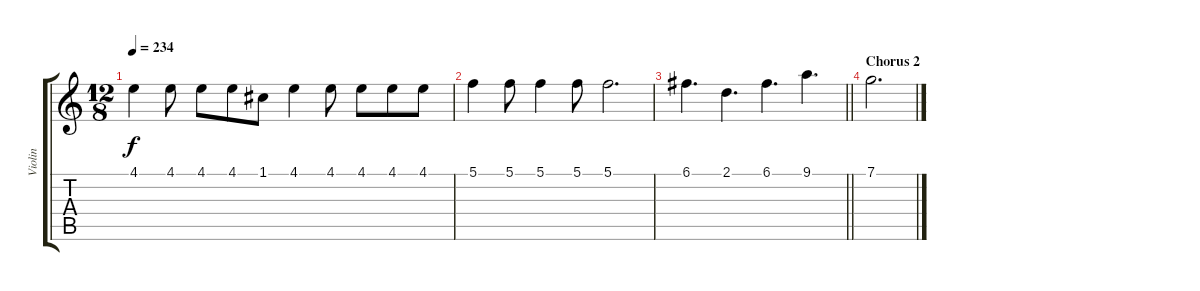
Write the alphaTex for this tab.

\track ("Violin" "Violin") {instrument violin}
\staff {score tabs}
\tuning (C5 G4 Eb4 Bb3 F3 C3) {hide}
\ts (12 8)
\tempo 234
\clef g2
\ks c
4.1.4{dy f} 4.1.8 4.1.8 4.1.8 1.1.8 4.1.4 4.1.8 4.1.8 4.1.8 4.1.8 |
5.1.4 5.1.8 5.1.4 5.1.8 5.1.2{d} |
\barLineRight lightlight
6.1.4{d} 2.1.4{d} 6.1.4{d} 9.1.4{d} |
\section ("" "Chorus 2")
7.1.2{d}
